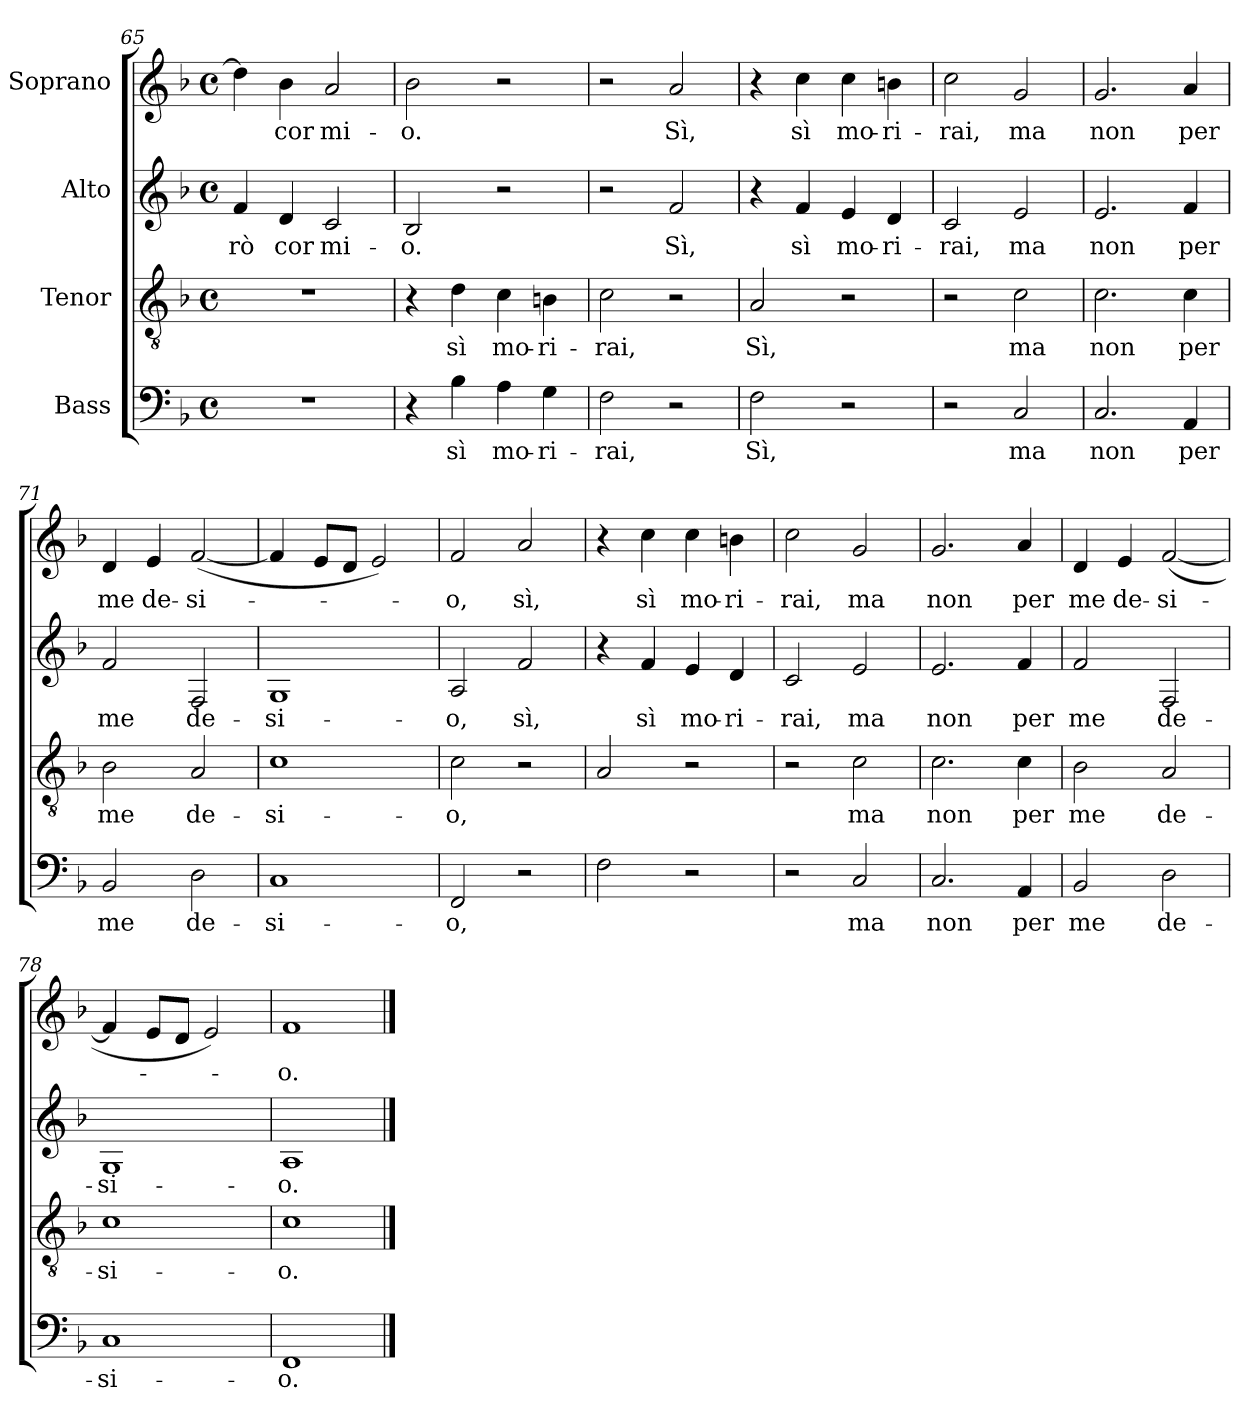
**kern	**text	**kern	**text	**kern	**text	**kern	**text
*part4	*part4	*part3	*part3	*part2	*part2	*part1	*part1
*staff4	*staff4	*staff3	*staff3	*staff2	*staff2	*staff1	*staff1
*I"Bass	*	*I"Tenor	*	*I"Alto	*	*I"Soprano	*
*clefF4	*	*clefGv2	*	*clefG2	*	*clefG2	*
*k[b-]	*	*k[b-]	*	*k[b-]	*	*k[b-]	*
*F:	*	*F:	*	*F:	*	*F:	*
*M4/4	*	*M4/4	*	*M4/4	*	*M4/4	*
*met(c)	*	*met(c)	*	*met(c)	*	*met(c)	*
=65	=65	=65	=65	=65	=65	=65	=65
1r	.	1r	.	4f/	-rò	4dd\]	.
.	.	.	.	4d/	cor	4b-\	cor
.	.	.	.	2c/	mi-	2a/	mi-
=66	=66	=66	=66	=66	=66	=66	=66
4r	.	4r	.	2B-/	-o.	2b-\	-o.
4B-\	sì	4d\	sì	.	.	.	.
4A\	mo-	4c\	mo-	2r	.	2r	.
4G\	-ri-	4Bn\	-ri-	.	.	.	.
=67	=67	=67	=67	=67	=67	=67	=67
2F\	-rai,	2c\	-rai,	2r	.	2r	.
2r	.	2r	.	2f/	Sì,	2a/	Sì,
!!LO:LB:g=z
=68	=68	=68	=68	=68	=68	=68	=68
2F\	Sì,	2A/	Sì,	4r	.	4r	.
.	.	.	.	4f/	sì	4cc\	sì
2r	.	2r	.	4e/	mo-	4cc\	mo-
.	.	.	.	4d/	-ri-	4bn\	-ri-
=69	=69	=69	=69	=69	=69	=69	=69
2r	.	2r	.	2c/	-rai,	2cc\	-rai,
2C/	ma	2c\	ma	2e/	ma	2g/	ma
=70	=70	=70	=70	=70	=70	=70	=70
2.C/	non	2.c\	non	2.e/	non	2.g/	non
4AA/	per	4c\	per	4f/	per	4a/	per
=71	=71	=71	=71	=71	=71	=71	=71
2BB-/	me	2B-\	me	2f/	me	4d/	me
.	.	.	.	.	.	4e/	de-
2D\	de-	2A/	de-	2F/	de-	([2f/	-si-
=72	=72	=72	=72	=72	=72	=72	=72
1C	-si-	1c	-si-	1G	-si-	4f/]	.
.	.	.	.	.	.	8e/L	.
.	.	.	.	.	.	8d/J	.
.	.	.	.	.	.	2e/)	.
=73	=73	=73	=73	=73	=73	=73	=73
2FF/	-o,	2c\	-o,	2A/	-o,	2f/	-o,
2r	.	2r	.	2f/	sì,	2a/	sì,
!!LO:LB:g=z
=74	=74	=74	=74	=74	=74	=74	=74
2F\	.	2A/	.	4r	.	4r	.
.	.	.	.	4f/	sì	4cc\	sì
2r	.	2r	.	4e/	mo-	4cc\	mo-
.	.	.	.	4d/	-ri-	4bn\	-ri-
=75	=75	=75	=75	=75	=75	=75	=75
2r	.	2r	.	2c/	-rai,	2cc\	-rai,
2C/	ma	2c\	ma	2e/	ma	2g/	ma
=76	=76	=76	=76	=76	=76	=76	=76
2.C/	non	2.c\	non	2.e/	non	2.g/	non
4AA/	per	4c\	per	4f/	per	4a/	per
=77	=77	=77	=77	=77	=77	=77	=77
2BB-/	me	2B-\	me	2f/	me	4d/	me
.	.	.	.	.	.	4e/	de-
2D\	de-	2A/	de-	2F/	de-	([2f/	-si-
=78	=78	=78	=78	=78	=78	=78	=78
1C	-si-	1c	-si-	1G	-si-	4f/]	.
.	.	.	.	.	.	8e/L	.
.	.	.	.	.	.	8d/J	.
.	.	.	.	.	.	2e/)	.
=79	=79	=79	=79	=79	=79	=79	=79
1FF	-o.	1c	-o.	1A	-o.	1f	-o.
==	==	==	==	==	==	==	==
*-	*-	*-	*-	*-	*-	*-	*-
